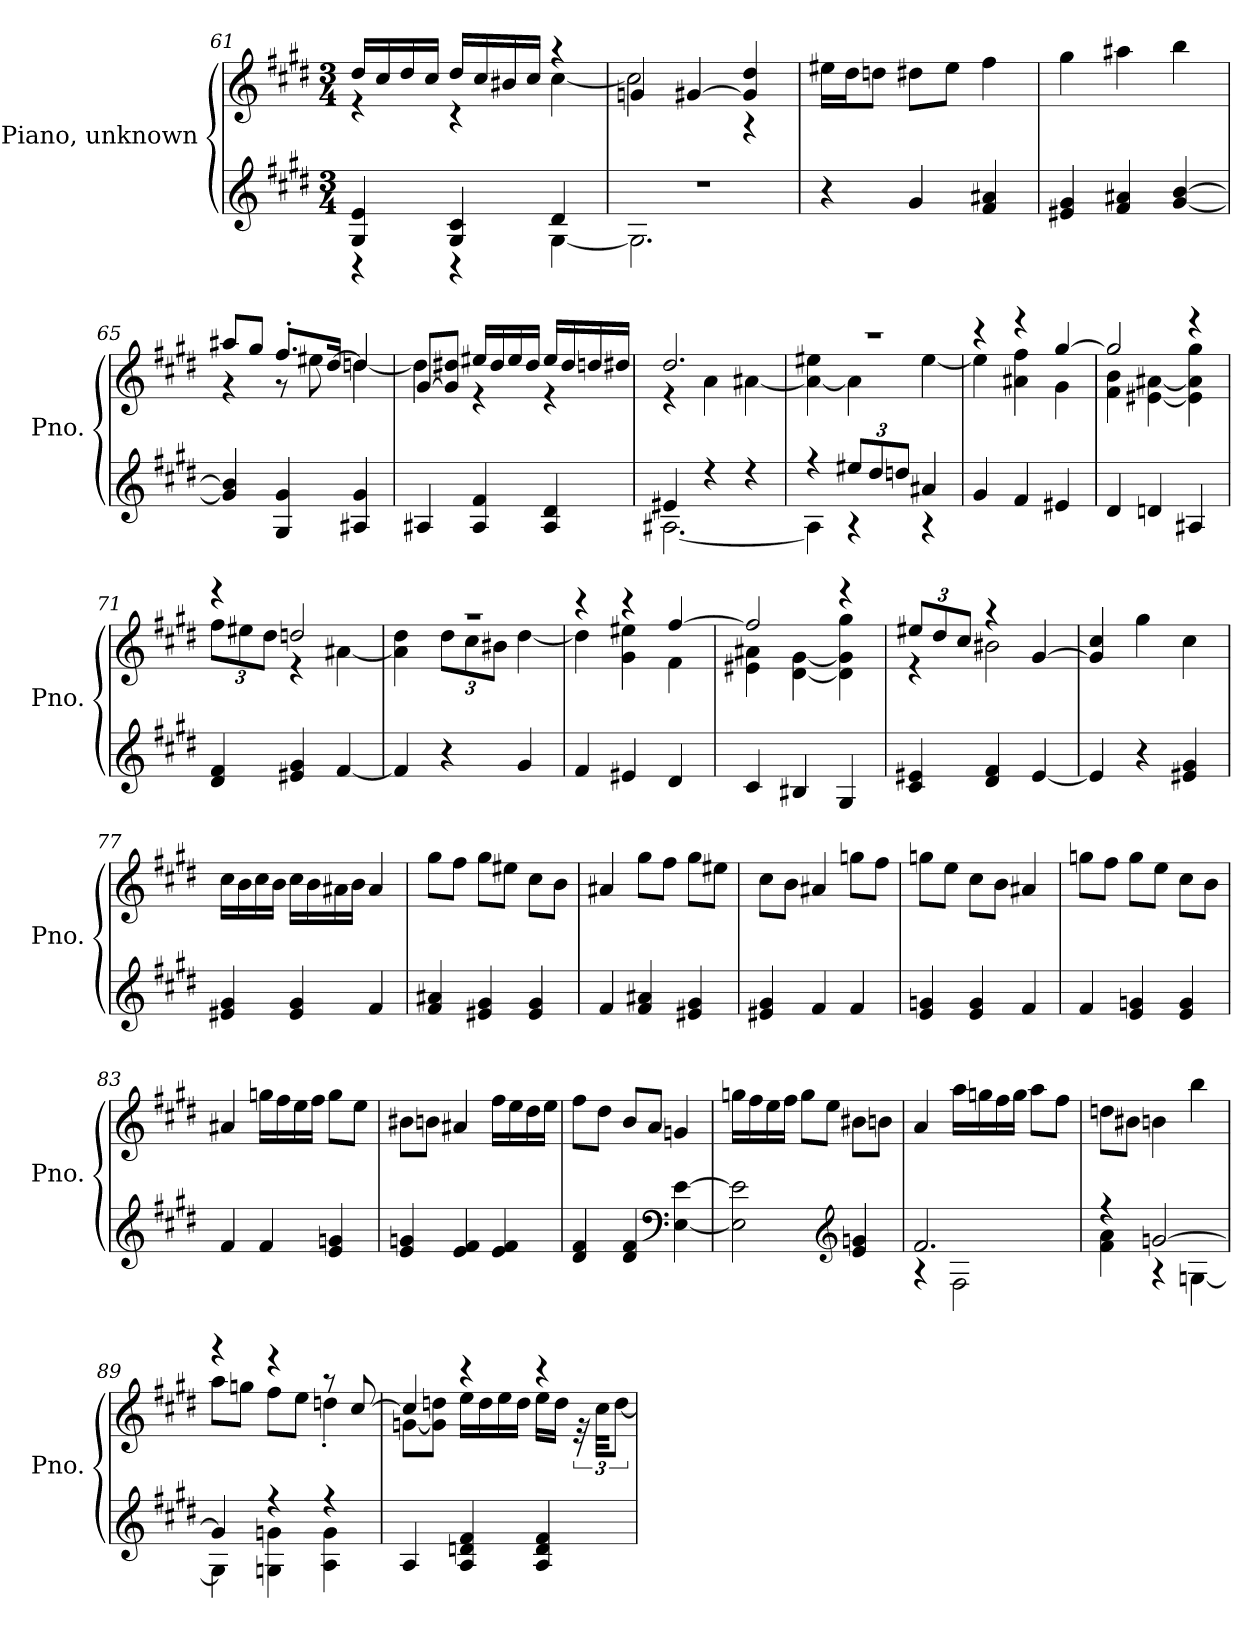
**kern	**kern
*part1	*part1
*staff2	*staff1
*I"Piano, unknown	*
*I'Pno.	*
*clefG2	*clefG2
*k[f#c#g#d#]	*k[f#c#g#d#]
*M3/4	*M3/4
=61	=61
*^	*^
4G#/ 4e/	4r	16dd#/LL	4r
.	.	16cc#/	.
.	.	16dd#/	.
.	.	16cc#/JJ	.
4G#/ 4c#/	4r	16dd#/LL	4r
.	.	16cc#/	.
.	.	16b#X/	.
.	.	16cc#/JJ	.
4d#/	[4G#\	4r	[4cc#\
=62	=62	=62	=62
2.r	2.G#\]	4gn/	2cc#\]
.	.	[4g#X/	.
.	.	4g#/] 4dd#/	4r
*v	*v	*	*
*	*v	*v
!!LO:PB:g=z
=63	=63
4r	16ee#X\LL
.	16dd#\J
.	8ddn\J
4g#/	8dd#X\L
.	8ee#\J
4f#/ 4a#X/	4ff#\
=64	=64
4e#X/ 4g#/	4gg#\
4f#/ 4a#X/	4aa#X\
[4g#/ [4b/	4bb\
=65	=65
*	*^
4g#/] 4b/]	8aa#X/L	4r
.	8gg#/J	.
4G#/ 4g#/	8.ff#'/L	8r
.	.	8ee#X\
.	[16dd#/Jk	.
4A#X/ 4g#/	4dd#/]	[4ddn\
=66	=66	=66
4A#X/	[8g#/L	4dd\]
.	8g#/] 8dd#X/J	.
4A#/ 4f#/	16ee#X/LL	4r
.	16dd#/	.
.	16ee#/	.
.	16dd#/JJ	.
4A#/ 4d#/	16ee#/LL	4r
.	16dd#/	.
.	16ddn/	.
.	16dd#X/JJ	.
!!LO:LB:g=z	!!
=67	=67	=67
*^	*	*
4e#X/	[2.A#X\	2.dd#/	4r
4r	.	.	4a\
4r	.	.	[4a#X\
=68	=68	=68	=68
4r	4A#\]	2.r	4a#\_ 4ee#X\
*Xbrackettup	*	*	*
12ee#X/L	4r	.	4a#\]
12dd#/	.	.	.
12ddn/J	.	.	.
4a#X/	4r	.	[4ee#\
*v	*v	*	*
=69	=69	=69
4g#/	4r	4ee#\]
4f#/	4r	4a#X\ 4ff#\
4e#X/	[4gg#/	4g#\
=70	=70	=70
4d#/	2gg#/]	4f#\ 4b\
4dn/	.	[4e#X\ [4a#X\
4A#X/	4r	4e#\] 4a#\] 4gg#\
=71	=71	=71
*	*	*Xbrackettup
4d#/ 4f#/	4r	12ff#\L
.	.	12ee#X\
.	.	12dd#\J
4e#X/ 4g#/	2ddn/	4r
[4f#/	.	[4a#X\
!!LO:LB:g=z	!!
=72	=72	=72
4f#/]	2.r	4a#\] 4dd#\
4r	.	12dd#\L
.	.	12cc#\
.	.	12b#X\J
4g#/	.	[4dd#\
=73	=73	=73
4f#/	4r	4dd#\]
4e#X/	4r	4g#\ 4ee#X\
4d#/	[4ff#/	4f#\
=74	=74	=74
4c#/	2ff#/]	4e#X\ 4a#X\
4B#X/	.	[4d#\ [4g#\
4G#/	4r	4d#\] 4g#\] 4gg#\
=75	=75	=75
4c#/ 4e#X/	12ee#X/L	4r
.	12dd#/	.
.	12cc#/J	.
4d#/ 4f#/	4r	2b#X\
[4e#/	[4g#/	.
*	*v	*v
=76	=76
4e#/]	4g#/] 4cc#/
4r	4gg#\
4e#X/ 4g#/	4cc#\
=77	=77
4e#X/ 4g#/	16cc#\LL
.	16b\
.	16cc#\
.	16b\JJ
4e#/ 4g#/	16cc#\LL
.	16b\
.	16a#X\
.	16b\JJ
4f#/	4a#/
!!LO:LB:g=z
=78	=78
4f#/ 4a#X/	8gg#\L
.	8ff#\J
4e#X/ 4g#/	8gg#\L
.	8ee#X\J
4e#/ 4g#/	8cc#\L
.	8b\J
=79	=79
4f#/	4a#X/
4f#/ 4a#X/	8gg#\L
.	8ff#\J
4e#X/ 4g#/	8gg#\L
.	8ee#X\J
=80	=80
4e#X/ 4g#/	8cc#\L
.	8b\J
4f#/	4a#X/
4f#/	8ggn\L
.	8ff#\J
=81	=81
4e/ 4gn/	8ggn\L
.	8ee\J
4e/ 4g/	8cc#\L
.	8b\J
4f#/	4a#X/
=82	=82
4f#/	8ggn\L
.	8ff#\J
4e/ 4gn/	8gg\L
.	8ee\J
4e/ 4g/	8cc#\L
.	8b\J
!!LO:LB:g=z
=83	=83
4f#/	4a#X/
4f#/	16ggn\LL
.	16ff#\
.	16ee\
.	16ff#\JJ
4e/ 4gn/	8gg\L
.	8ee\J
=84	=84
4e/ 4gn/	8b#X\L
.	8bn\J
4e/ 4f#/	4a#X/
4e/ 4f#/	16ff#\LL
.	16ee\
.	16dd#\
.	16ee\JJ
=85	=85
4d#/ 4f#/	8ff#\L
.	8dd#\J
4d#/ 4f#/	8b/L
.	8a/J
*clefF4	*
[4E\ [4e\	4gn/
=86	=86
2E\] 2e\]	16ggn\LL
.	16ff#\
.	16ee\
.	16ff#\JJ
.	8gg\L
.	8ee\J
*clefG2	*
4e/ 4gn/	8b#X\L
.	8bn\J
!!LO:LB:g=z
=87	=87
*^	*
2.f#/	4r	4a/
.	2F#\	16aa\LL
.	.	16ggn\
.	.	16ff#\
.	.	16gg\JJ
.	.	8aa\L
.	.	8ff#\J
=88	=88	=88
4r	4f#\ 4a\	8ddn\L
.	.	8b#X\J
[2gn/	4r	4bn\
.	[4Gn\	4bb\
=89	=89	=89
*	*	*^
4g/]	4G\]	4r	8aa\L
.	.	.	8ggn\J
4r	4Gn\ 4gn\	4r	8ff#\L
.	.	.	8ee\J
4r	4A\ 4g\	8r	4ddn'\
.	.	[8cc#/	.
*v	*v	*	*
=90	=90	=90
4A/	4cc#/]	[8gn\L
.	.	8g\] 8ddn\J
4A/ 4dn/ 4f#/	4r	16ee\LL
.	.	16dd\
.	.	16ee\
.	.	16dd\JJ
4A/ 4d/ 4f#/	4r	16ee\LL
.	.	16dd\JJ
*	*	*brackettup
.	.	48r
.	.	48cc#\KKL
.	.	[12dd\J
*	*v	*v
=	=
*-	*-
